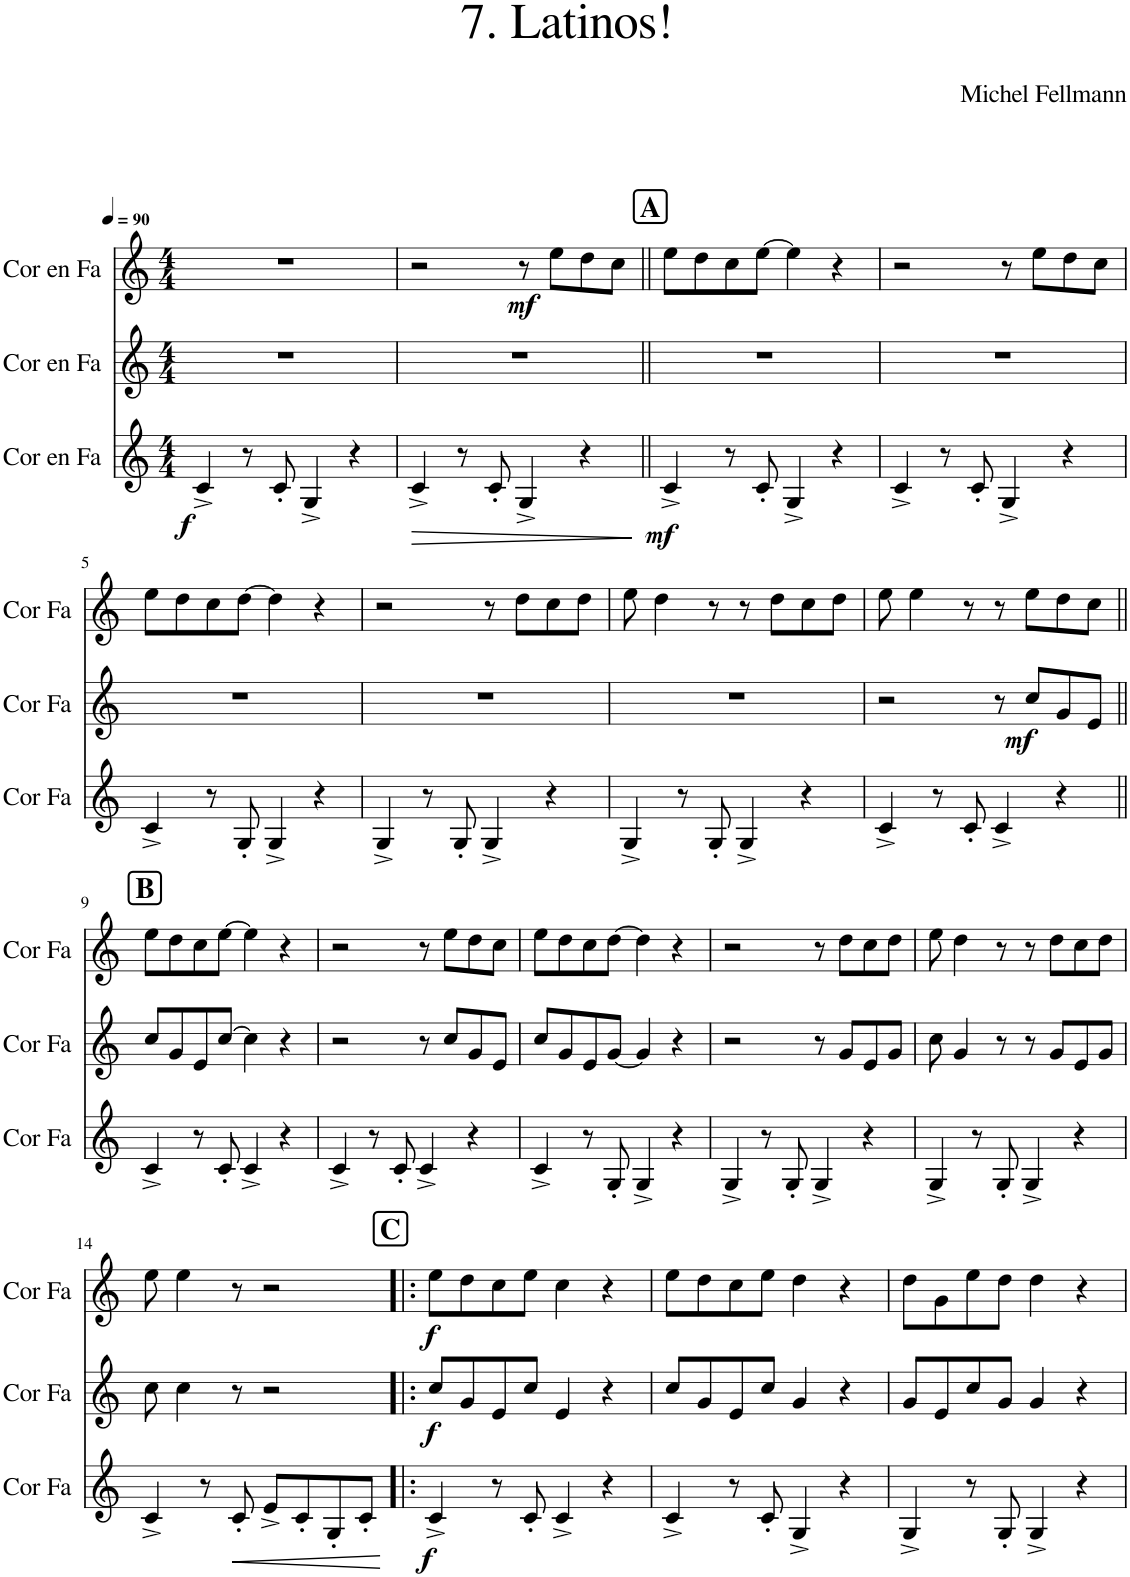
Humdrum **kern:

**kern	**dynam	**kern	**dynam	**kern	**dynam
*part3	*part3	*part2	*part2	*part1	*part1
*staff3	*staff3	*staff2	*staff2	*staff1	*staff1
*I"Cor en Fa	*	*I"Cor en Fa	*	*I"Cor en Fa	*
*I'Cor Fa	*	*I'Cor Fa	*	*I'Cor Fa	*
*clefG2	*	*clefG2	*	*clefG2	*
*Trd4c7	*	*Trd4c7	*	*Trd4c7	*
*k[]	*	*k[]	*	*k[]	*
*M4/4	*	*M4/4	*	*M4/4	*
*MM90	*	*MM90	*	*MM90	*
=1	=1	=1	=1	=1	=1
!	!LO:DY:b	!	!	!	!
4c^/	f	1r	.	1r	.
8r	.	.	.	.	.
8c'/	.	.	.	.	.
4G^/	.	.	.	.	.
4r	.	.	.	.	.
=2	=2	=2	=2	=2	=2
!	!LO:HP:b	!	!	!	!
4c^/	>	1r	.	2r	.
8r	.	.	.	.	.
8c'/	.	.	.	.	.
!	!	!	!	!	!LO:DY:b
4G^/	.	.	.	8r	mf
.	.	.	.	8ee\L	.
4r	.	.	.	8dd\	.
.	.	.	.	8cc\J	.
.	]	.	.	.	.
!!LO:REH:place=s1:a:B:cj:fs=14:t=A
=3||	=3||	=3||	=3||	=3||	=3||
!	!LO:DY:b	!	!	!	!
4c^/	mf	1r	.	8ee\L	.
.	.	.	.	8dd\	.
8r	.	.	.	8cc\	.
8c'/	.	.	.	[8ee\J	.
4G^/	.	.	.	4ee\]	.
4r	.	.	.	4r	.
=4	=4	=4	=4	=4	=4
4c^/	.	1r	.	2r	.
8r	.	.	.	.	.
8c'/	.	.	.	.	.
4G^/	.	.	.	8r	.
.	.	.	.	8ee\L	.
4r	.	.	.	8dd\	.
.	.	.	.	8cc\J	.
!!LO:LB:g=z
=5	=5	=5	=5	=5	=5
4c^/	.	1r	.	8ee\L	.
.	.	.	.	8dd\	.
8r	.	.	.	8cc\	.
8G'/	.	.	.	[8dd\J	.
4G^/	.	.	.	4dd\]	.
4r	.	.	.	4r	.
=6	=6	=6	=6	=6	=6
4G^/	.	1r	.	2r	.
8r	.	.	.	.	.
8G'/	.	.	.	.	.
4G^/	.	.	.	8r	.
.	.	.	.	8dd\L	.
4r	.	.	.	8cc\	.
.	.	.	.	8dd\J	.
=7	=7	=7	=7	=7	=7
4G^/	.	1r	.	8ee\	.
.	.	.	.	4dd\	.
8r	.	.	.	.	.
8G'/	.	.	.	8r	.
4G^/	.	.	.	8r	.
.	.	.	.	8dd\L	.
4r	.	.	.	8cc\	.
.	.	.	.	8dd\J	.
=8	=8	=8	=8	=8	=8
4c^/	.	2r	.	8ee\	.
.	.	.	.	4ee\	.
8r	.	.	.	.	.
8c'/	.	.	.	8r	.
4c^/	.	8r	.	8r	.
!	!	!	!LO:DY:b	!	!
.	.	8cc/L	mf	8ee\L	.
4r	.	8g/	.	8dd\	.
.	.	8e/J	.	8cc\J	.
!!LO:LB:g=z
!!LO:REH:place=s1:a:B:cj:fs=14:t=B
=9||	=9||	=9||	=9||	=9||	=9||
4c^/	.	8cc/L	.	8ee\L	.
.	.	8g/	.	8dd\	.
8r	.	8e/	.	8cc\	.
8c'/	.	[8cc/J	.	[8ee\J	.
4c^/	.	4cc\]	.	4ee\]	.
4r	.	4r	.	4r	.
=10	=10	=10	=10	=10	=10
4c^/	.	2r	.	2r	.
8r	.	.	.	.	.
8c'/	.	.	.	.	.
4c^/	.	8r	.	8r	.
.	.	8cc/L	.	8ee\L	.
4r	.	8g/	.	8dd\	.
.	.	8e/J	.	8cc\J	.
=11	=11	=11	=11	=11	=11
4c^/	.	8cc/L	.	8ee\L	.
.	.	8g/	.	8dd\	.
8r	.	8e/	.	8cc\	.
8G'/	.	[8g/J	.	[8dd\J	.
4G^/	.	4g/]	.	4dd\]	.
4r	.	4r	.	4r	.
=12	=12	=12	=12	=12	=12
4G^/	.	2r	.	2r	.
8r	.	.	.	.	.
8G'/	.	.	.	.	.
4G^/	.	8r	.	8r	.
.	.	8g/L	.	8dd\L	.
4r	.	8e/	.	8cc\	.
.	.	8g/J	.	8dd\J	.
=13	=13	=13	=13	=13	=13
4G^/	.	8cc\	.	8ee\	.
.	.	4g/	.	4dd\	.
8r	.	.	.	.	.
8G'/	.	8r	.	8r	.
4G^/	.	8r	.	8r	.
.	.	8g/L	.	8dd\L	.
4r	.	8e/	.	8cc\	.
.	.	8g/J	.	8dd\J	.
!!LO:LB:g=z
=14	=14	=14	=14	=14	=14
4c^/	.	8cc\	.	8ee\	.
.	.	4cc\	.	4ee\	.
8r	.	.	.	.	.
!	!LO:HP:b	!	!	!	!
8c'/	<	8r	.	8r	.
8e^/L	.	2r	.	2r	.
8c'/	.	.	.	.	.
8G'/	.	.	.	.	.
8c'/J	.	.	.	.	.
.	[	.	.	.	.
!!LO:REH:place=s1:a:B:cj:fs=14:t=C
=15!|:	=15!|:	=15!|:	=15!|:	=15!|:	=15!|:
!	!LO:DY:b	!	!LO:DY:b	!	!LO:DY:b
4c^/	f	8cc/L	f	8ee\L	f
.	.	8g/	.	8dd\	.
8r	.	8e/	.	8cc\	.
8c'/	.	8cc/J	.	8ee\J	.
4c^/	.	4e/	.	4cc\	.
4r	.	4r	.	4r	.
=16	=16	=16	=16	=16	=16
4c^/	.	8cc/L	.	8ee\L	.
.	.	8g/	.	8dd\	.
8r	.	8e/	.	8cc\	.
8c'/	.	8cc/J	.	8ee\J	.
4G^/	.	4g/	.	4dd\	.
4r	.	4r	.	4r	.
=17	=17	=17	=17	=17	=17
4G^/	.	8g/L	.	8dd\L	.
.	.	8e/	.	8g\	.
8r	.	8cc/	.	8ee\	.
8G'/	.	8g/J	.	8dd\J	.
4G^/	.	4g/	.	4dd\	.
4r	.	4r	.	4r	.
=	=	=	=	=	=
*-	*-	*-	*-	*-	*-
